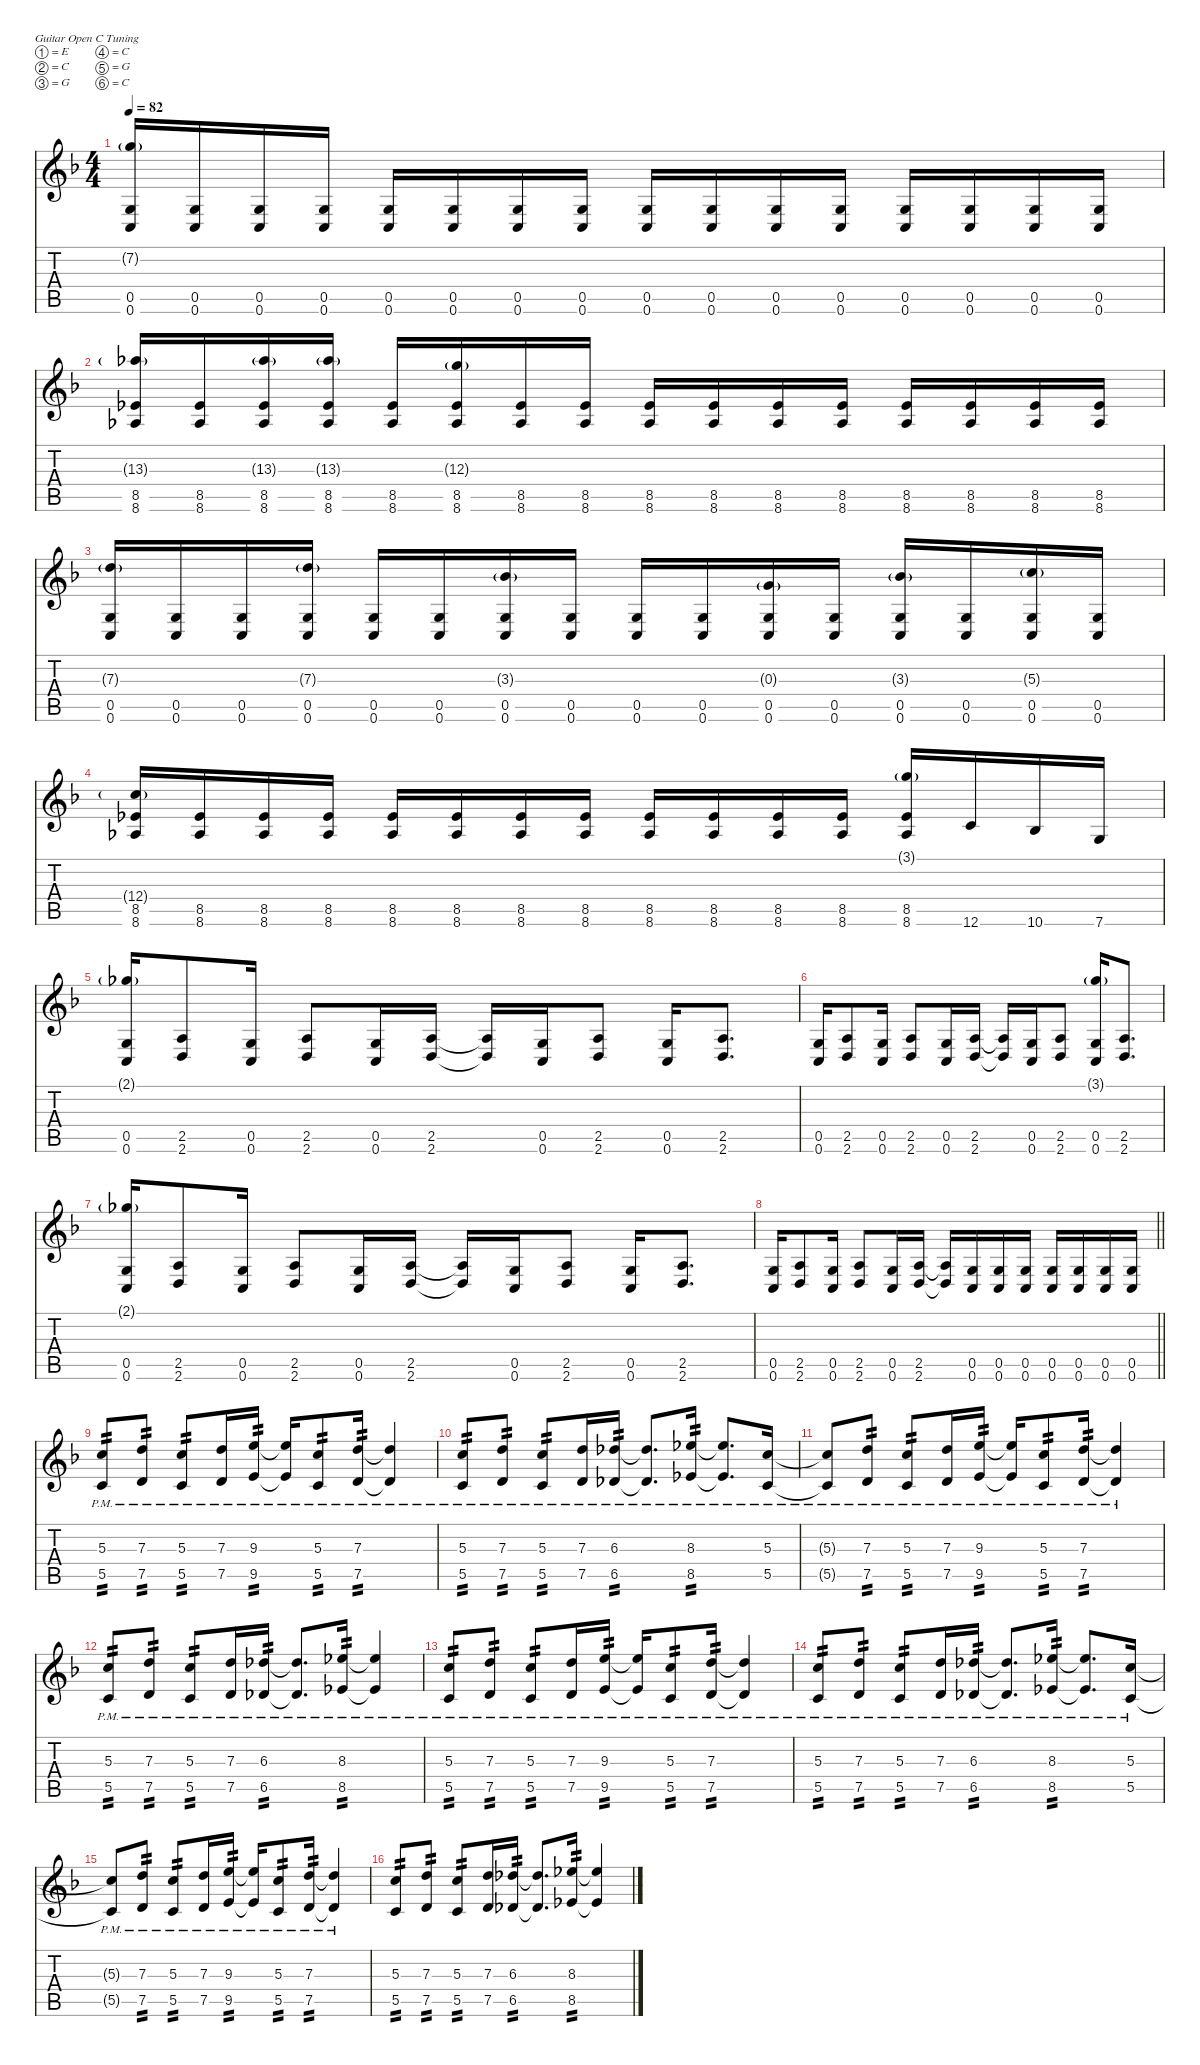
\defaultSystemsLayout 4
\hideDynamics
\bracketExtendMode nobrackets
\singleTrackTrackNamePolicy hidden
\multiTrackTrackNamePolicy hidden
\firstSystemTrackNameMode fullname
\firstSystemTrackNameOrientation horizontal
\otherSystemsTrackNameOrientation horizontal
\track ("Guitar 1" "dist.guit.") {defaultSystemsLayout 4 instrument distortionguitar}
\staff {score tabs}
\tuning (E4 C4 G3 C3 G2 C2)
\ts (4 4)
\tempo 82
\clef g2
\ks dminor
(7.2{g acc forcenatural} 0.5{acc forcenatural} 0.6{acc forcenatural}).16{dy f beam Up} (0.5{acc forcenatural} 0.6{acc forcenatural}).16{beam Up} (0.5{acc forcenatural} 0.6{acc forcenatural}).16{beam Up} (0.5{acc forcenatural} 0.6{acc forcenatural}).16{beam Up} (0.5{acc forcenatural} 0.6{acc forcenatural}).16{beam Up} (0.5{acc forcenatural} 0.6{acc forcenatural}).16{beam Up} (0.5{acc forcenatural} 0.6{acc forcenatural}).16{beam Up} (0.5{acc forcenatural} 0.6{acc forcenatural}).16{beam Up} (0.5{acc forcenatural} 0.6{acc forcenatural}).16{beam Up} (0.5{acc forcenatural} 0.6{acc forcenatural}).16{beam Up} (0.5{acc forcenatural} 0.6{acc forcenatural}).16{beam Up} (0.5{acc forcenatural} 0.6{acc forcenatural}).16{beam Up} (0.5{acc forcenatural} 0.6{acc forcenatural}).16{beam Up} (0.5{acc forcenatural} 0.6{acc forcenatural}).16{beam Up} (0.5{acc forcenatural} 0.6{acc forcenatural}).16{beam Up} (0.5{acc forcenatural} 0.6{acc forcenatural}).16{beam Up} |
(13.3{g acc b} 8.5{acc b} 8.6{acc b}).16{beam Up} (8.5{acc b} 8.6{acc b}).16{beam Up} (13.3{g acc b} 8.5{acc b} 8.6{acc b}).16{beam Up} (13.3{g acc b} 8.5{acc b} 8.6{acc b}).16{beam Up} (8.5{acc b} 8.6{acc b}).16{beam Up} (12.3{g acc forcenatural} 8.5{acc b} 8.6{acc b}).16{beam Up} (8.5{acc b} 8.6{acc b}).16{beam Up} (8.5{acc b} 8.6{acc b}).16{beam Up} (8.5{acc b} 8.6{acc b}).16{beam Up} (8.5{acc b} 8.6{acc b}).16{beam Up} (8.5{acc b} 8.6{acc b}).16{beam Up} (8.5{acc b} 8.6{acc b}).16{beam Up} (8.5{acc b} 8.6{acc b}).16{beam Up} (8.5{acc b} 8.6{acc b}).16{beam Up} (8.5{acc b} 8.6{acc b}).16{beam Up} (8.5{acc b} 8.6{acc b}).16{beam Up} |
(7.3{g acc forcenatural} 0.5{acc forcenatural} 0.6{acc forcenatural}).16{beam Up} (0.5{acc forcenatural} 0.6{acc forcenatural}).16{beam Up} (0.5{acc forcenatural} 0.6{acc forcenatural}).16{beam Up} (7.3{g acc forcenatural} 0.5{acc forcenatural} 0.6{acc forcenatural}).16{beam Up} (0.5{acc forcenatural} 0.6{acc forcenatural}).16{beam Up} (0.5{acc forcenatural} 0.6{acc forcenatural}).16{beam Up} (3.3{g acc b} 0.5{acc forcenatural} 0.6{acc forcenatural}).16{beam Up} (0.5{acc forcenatural} 0.6{acc forcenatural}).16{beam Up} (0.5{acc forcenatural} 0.6{acc forcenatural}).16{beam Up} (0.5{acc forcenatural} 0.6{acc forcenatural}).16{beam Up} (0.3{g acc forcenatural} 0.5{acc forcenatural} 0.6{acc forcenatural}).16{beam Up} (0.5{acc forcenatural} 0.6{acc forcenatural}).16{beam Up} (3.3{g acc b} 0.5{acc forcenatural} 0.6{acc forcenatural}).16{beam Up} (0.5{acc forcenatural} 0.6{acc forcenatural}).16{beam Up} (5.3{g acc forcenatural} 0.5{acc forcenatural} 0.6{acc forcenatural}).16{beam Up} (0.5{acc forcenatural} 0.6{acc forcenatural}).16{beam Up} |
(12.4{g acc forcenatural} 8.5{acc b} 8.6{acc b}).16{beam Up} (8.5{acc b} 8.6{acc b}).16{beam Up} (8.5{acc b} 8.6{acc b}).16{beam Up} (8.5{acc b} 8.6{acc b}).16{beam Up} (8.5{acc b} 8.6{acc b}).16{beam Up} (8.5{acc b} 8.6{acc b}).16{beam Up} (8.5{acc b} 8.6{acc b}).16{beam Up} (8.5{acc b} 8.6{acc b}).16{beam Up} (8.5{acc b} 8.6{acc b}).16{beam Up} (8.5{acc b} 8.6{acc b}).16{beam Up} (8.5{acc b} 8.6{acc b}).16{beam Up} (8.5{acc b} 8.6{acc b}).16{beam Up} (3.1{g acc forcenatural} 8.5{acc b} 8.6{acc b}).16{beam Up} 12.6{acc forcenatural}.16{beam Up} 10.6{acc b}.16{beam Up} 7.6{acc forcenatural}.16{beam Up} |
(2.1{g acc b} 0.5{acc forcenatural} 0.6{acc forcenatural}).16{beam Up} (2.5{acc forcenatural} 2.6{acc forcenatural}).8{beam Up} (0.5{acc forcenatural} 0.6{acc forcenatural}).16{beam Up} (2.5{acc forcenatural} 2.6{acc forcenatural}).8{beam Up} (0.5{acc forcenatural} 0.6{acc forcenatural}).16{beam Up} (2.5{acc forcenatural} 2.6{acc forcenatural}).16{beam Up} (2.5{t acc forcenatural} 2.6{t acc forcenatural}).16{beam Up} (0.5{acc forcenatural} 0.6{acc forcenatural}).16{beam Up} (2.5{acc forcenatural} 2.6{acc forcenatural}).8{beam Up} (0.5{acc forcenatural} 0.6{acc forcenatural}).16{beam Up} (2.5{acc forcenatural} 2.6{acc forcenatural}).8{d beam Up} |
(0.5{acc forcenatural} 0.6{acc forcenatural}).16{beam Up} (2.5{acc forcenatural} 2.6{acc forcenatural}).8{beam Up} (0.5{acc forcenatural} 0.6{acc forcenatural}).16{beam Up} (2.5{acc forcenatural} 2.6{acc forcenatural}).8{beam Up} (0.5{acc forcenatural} 0.6{acc forcenatural}).16{beam Up} (2.5{acc forcenatural} 2.6{acc forcenatural}).16{beam Up} (2.5{t acc forcenatural} 2.6{t acc forcenatural}).16{beam Up} (0.5{acc forcenatural} 0.6{acc forcenatural}).16{beam Up} (2.5{acc forcenatural} 2.6{acc forcenatural}).8{beam Up} (3.1{g acc forcenatural} 0.5{acc forcenatural} 0.6{acc forcenatural}).16{beam Up} (2.5{acc forcenatural} 2.6{acc forcenatural}).8{d beam Up} |
(2.1{g acc b} 0.5{acc forcenatural} 0.6{acc forcenatural}).16{beam Up} (2.5{acc forcenatural} 2.6{acc forcenatural}).8{beam Up} (0.5{acc forcenatural} 0.6{acc forcenatural}).16{beam Up} (2.5{acc forcenatural} 2.6{acc forcenatural}).8{beam Up} (0.5{acc forcenatural} 0.6{acc forcenatural}).16{beam Up} (2.5{acc forcenatural} 2.6{acc forcenatural}).16{beam Up} (2.5{t acc forcenatural} 2.6{t acc forcenatural}).16{beam Up} (0.5{acc forcenatural} 0.6{acc forcenatural}).16{beam Up} (2.5{acc forcenatural} 2.6{acc forcenatural}).8{beam Up} (0.5{acc forcenatural} 0.6{acc forcenatural}).16{beam Up} (2.5{acc forcenatural} 2.6{acc forcenatural}).8{d beam Up} |
\barLineRight lightlight
(0.5{acc forcenatural} 0.6{acc forcenatural}).16{beam Up} (2.5{acc forcenatural} 2.6{acc forcenatural}).8{beam Up} (0.5{acc forcenatural} 0.6{acc forcenatural}).16{beam Up} (2.5{acc forcenatural} 2.6{acc forcenatural}).8{beam Up} (0.5{acc forcenatural} 0.6{acc forcenatural}).16{beam Up} (2.5{acc forcenatural} 2.6{acc forcenatural}).16{beam Up} (2.5{t acc forcenatural} 2.6{t acc forcenatural}).16{beam Up} (0.5{acc forcenatural} 0.6{acc forcenatural}).16{beam Up} (0.5{acc forcenatural} 0.6{acc forcenatural}).16{beam Up} (0.5{acc forcenatural} 0.6{acc forcenatural}).16{beam Up} (0.5{acc forcenatural} 0.6{acc forcenatural}).16{beam Up} (0.5{acc forcenatural} 0.6{acc forcenatural}).16{beam Up} (0.5{acc forcenatural} 0.6{acc forcenatural}).16{beam Up} (0.5{acc forcenatural} 0.6{acc forcenatural}).16{beam Up} |
(5.3{pm acc forcenatural} 5.5{pm acc forcenatural}).8{tp 2 instrument electricguitarmuted beam Up} (7.3{pm acc forcenatural} 7.5{pm acc forcenatural}).8{tp 2 beam Up} (5.3{pm acc forcenatural} 5.5{pm acc forcenatural}).8{tp 2 beam Up} (7.3{pm acc forcenatural} 7.5{pm acc forcenatural}).16{beam Up} (9.3{pm acc forcenatural} 9.5{pm acc forcenatural}).16{tp 2 beam Up} (9.3{pm t acc forcenatural} 9.5{pm t acc forcenatural}).16{beam Up} (5.3{pm acc forcenatural} 5.5{pm acc forcenatural}).8{tp 2 beam Up} (7.3{pm acc forcenatural} 7.5{pm acc forcenatural}).16{tp 2 beam Up} (7.3{pm t acc forcenatural} 7.5{pm t acc forcenatural}).4{beam Up} |
(5.3{pm acc forcenatural} 5.5{pm acc forcenatural}).8{tp 2 beam Up} (7.3{pm acc forcenatural} 7.5{pm acc forcenatural}).8{tp 2 beam Up} (5.3{pm acc forcenatural} 5.5{pm acc forcenatural}).8{tp 2 beam Up} (7.3{pm acc forcenatural} 7.5{pm acc forcenatural}).16{beam Up} (6.3{pm acc b} 6.5{pm acc b}).16{tp 2 beam Up} (6.3{pm t acc b} 6.5{pm t acc b}).8{d beam Up} (8.3{pm acc b} 8.5{pm acc b}).16{tp 2 beam Up} (8.3{pm t acc b} 8.5{pm t acc b}).8{d beam Up} (5.3{pm acc forcenatural} 5.5{pm acc forcenatural}).16{beam Up} |
(5.3{pm t acc forcenatural} 5.5{pm t acc forcenatural}).8{beam Up} (7.3{pm acc forcenatural} 7.5{pm acc forcenatural}).8{tp 2 beam Up} (5.3{pm acc forcenatural} 5.5{pm acc forcenatural}).8{tp 2 beam Up} (7.3{pm acc forcenatural} 7.5{pm acc forcenatural}).16{beam Up} (9.3{pm acc forcenatural} 9.5{pm acc forcenatural}).16{tp 2 beam Up} (9.3{pm t acc forcenatural} 9.5{pm t acc forcenatural}).16{beam Up} (5.3{pm acc forcenatural} 5.5{pm acc forcenatural}).8{tp 2 beam Up} (7.3{pm acc forcenatural} 7.5{pm acc forcenatural}).16{tp 2 beam Up} (7.3{pm t acc forcenatural} 7.5{pm t acc forcenatural}).4{beam Up} |
(5.3{pm acc forcenatural} 5.5{pm acc forcenatural}).8{tp 2 beam Up} (7.3{pm acc forcenatural} 7.5{pm acc forcenatural}).8{tp 2 beam Up} (5.3{pm acc forcenatural} 5.5{pm acc forcenatural}).8{tp 2 beam Up} (7.3{pm acc forcenatural} 7.5{pm acc forcenatural}).16{beam Up} (6.3{pm acc b} 6.5{pm acc b}).16{tp 2 beam Up} (6.3{pm t acc b} 6.5{pm t acc b}).8{d beam Up} (8.3{pm acc b} 8.5{pm acc b}).16{tp 2 beam Up} (8.3{pm t acc b} 8.5{pm t acc b}).4{beam Up} |
(5.3{pm acc forcenatural} 5.5{pm acc forcenatural}).8{tp 2 instrument distortionguitar beam Up} (7.3{pm acc forcenatural} 7.5{pm acc forcenatural}).8{tp 2 beam Up} (5.3{pm acc forcenatural} 5.5{pm acc forcenatural}).8{tp 2 beam Up} (7.3{pm acc forcenatural} 7.5{pm acc forcenatural}).16{beam Up} (9.3{pm acc forcenatural} 9.5{pm acc forcenatural}).16{tp 2 beam Up} (9.3{pm t acc forcenatural} 9.5{pm t acc forcenatural}).16{beam Up} (5.3{pm acc forcenatural} 5.5{pm acc forcenatural}).8{tp 2 beam Up} (7.3{pm acc forcenatural} 7.5{pm acc forcenatural}).16{tp 2 beam Up} (7.3{pm t acc forcenatural} 7.5{pm t acc forcenatural}).4{beam Up} |
(5.3{pm acc forcenatural} 5.5{pm acc forcenatural}).8{tp 2 beam Up} (7.3{pm acc forcenatural} 7.5{pm acc forcenatural}).8{tp 2 beam Up} (5.3{pm acc forcenatural} 5.5{pm acc forcenatural}).8{tp 2 beam Up} (7.3{pm acc forcenatural} 7.5{pm acc forcenatural}).16{beam Up} (6.3{pm acc b} 6.5{pm acc b}).16{tp 2 beam Up} (6.3{pm t acc b} 6.5{pm t acc b}).8{d beam Up} (8.3{pm acc b} 8.5{pm acc b}).16{tp 2 beam Up} (8.3{pm t acc b} 8.5{pm t acc b}).8{d beam Up} (5.3{pm acc forcenatural} 5.5{pm acc forcenatural}).16{beam Up} |
(5.3{pm t acc forcenatural} 5.5{pm t acc forcenatural}).8{beam Up} (7.3{pm acc forcenatural} 7.5{pm acc forcenatural}).8{tp 2 beam Up} (5.3{pm acc forcenatural} 5.5{pm acc forcenatural}).8{tp 2 beam Up} (7.3{pm acc forcenatural} 7.5{pm acc forcenatural}).16{beam Up} (9.3{pm acc forcenatural} 9.5{pm acc forcenatural}).16{tp 2 beam Up} (9.3{pm t acc forcenatural} 9.5{pm t acc forcenatural}).16{beam Up} (5.3{pm acc forcenatural} 5.5{pm acc forcenatural}).8{tp 2 beam Up} (7.3{pm acc forcenatural} 7.5{pm acc forcenatural}).16{tp 2 beam Up} (7.3{pm t acc forcenatural} 7.5{pm t acc forcenatural}).4{beam Up} |
(5.3{acc forcenatural} 5.5{acc forcenatural}).8{tp 2 beam Up} (7.3{acc forcenatural} 7.5{acc forcenatural}).8{tp 2 beam Up} (5.3{acc forcenatural} 5.5{acc forcenatural}).8{tp 2 beam Up} (7.3{acc forcenatural} 7.5{acc forcenatural}).16{beam Up} (6.3{acc b} 6.5{acc b}).16{tp 2 beam Up} (6.3{t acc b} 6.5{t acc b}).8{d beam Up} (8.3{acc b} 8.5{acc b}).16{tp 2 beam Up} (8.3{t acc b} 8.5{t acc b}).4{beam Up}
